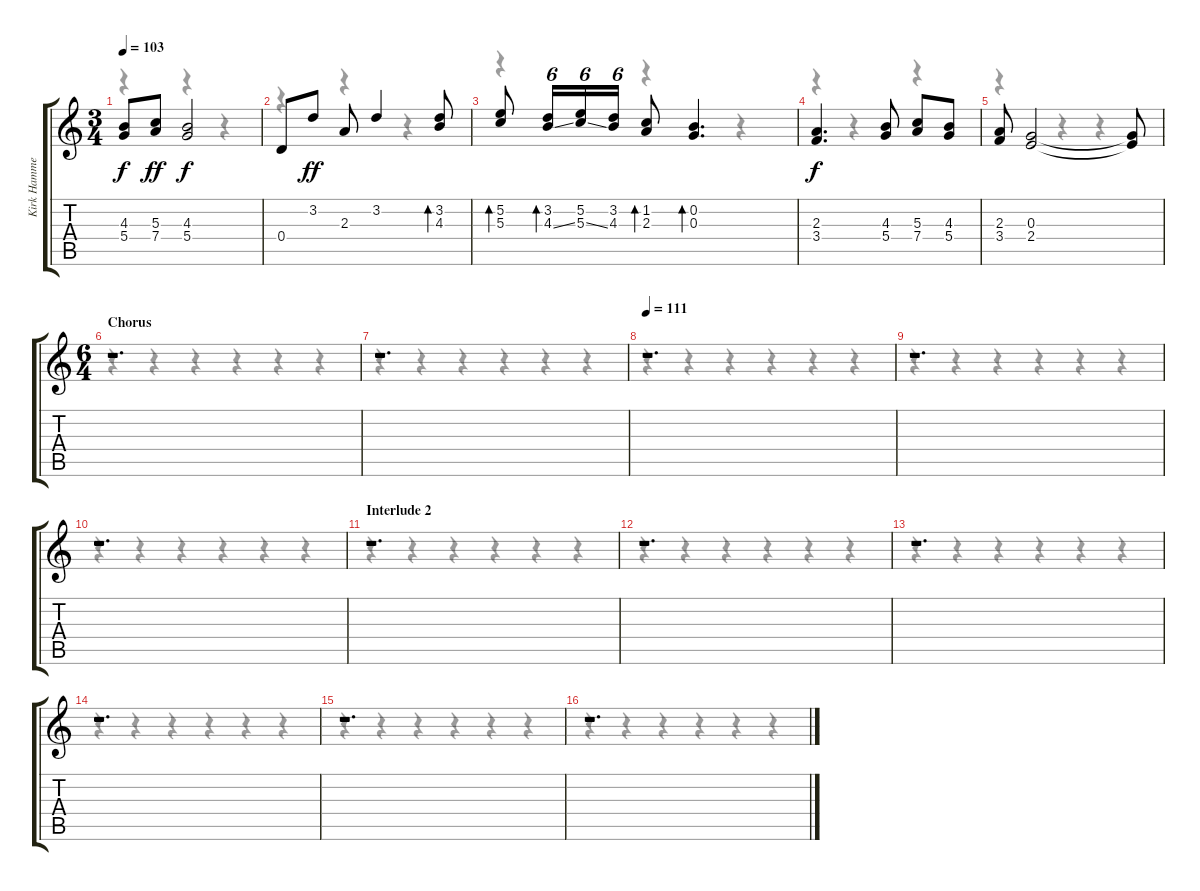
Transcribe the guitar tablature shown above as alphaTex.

\track ("Kirk Hammett (Lead Acoustic)" "Kirk Hamme") {instrument acousticguitarsteel}
\staff {score tabs}
\tuning (E4 B3 G3 D3 A2 E2) {hide}
\voice
\ts (3 4)
\tempo 103
\clef g2
\ks c
(4.3 5.4).8{dy f} (5.3 7.4).8{dy ff} (4.3 5.4).2{dy f} |
0.4.8 3.2.8{dy ff} 2.3.8 3.2.4 (3.2 4.3).8{bd 60} |
(5.2 5.3).8{bd 60} (3.2 4.3{ss}).16{tu (6 4) bd 60} (5.2 5.3{ss}).16{tu (6 4)} (3.2 4.3).16{tu (6 4)} (1.2 2.3).8{bd 60} (0.2 0.3).4{d bd 60} |
(2.3 3.4).4{d dy f} (4.3 5.4).8 (5.3 7.4).8 (4.3 5.4).8 |
(2.3 3.4).8 (0.3 2.4).2 (0.3{t} 2.4{t}).8 |
\ts (6 4)
\section ("" "Chorus")
r.1{d} |
r.1{d} |
\tempo 111
r.1{d} |
r.1{d} |
r.1{d} |
\section ("" "Interlude 2")
r.1{d} |
r.1{d} |
r.1{d} |
r.1{d} |
r.1{d} |
r.1{d}
\voice
\clef g2
\ottava regular
\simile none
\ks c
r.4{dy f} r.4 r.4 |
r.4 r.4 r.4 |
r.4{bd 60} r.4{bd 60} r.4 |
r.4 r.4 r.4 |
r.4 r.4 r.4 |
r.4 r.4 r.4 r.4 r.4 r.4 |
r.4 r.4 r.4 r.4 r.4 r.4 |
r.4 r.4 r.4 r.4 r.4 r.4 |
r.4 r.4 r.4 r.4 r.4 r.4 |
r.4 r.4 r.4 r.4 r.4 r.4 |
r.4 r.4 r.4 r.4 r.4 r.4 |
r.4 r.4 r.4 r.4 r.4 r.4 |
r.4 r.4 r.4 r.4 r.4 r.4 |
r.4 r.4 r.4 r.4 r.4 r.4 |
r.4 r.4 r.4 r.4 r.4 r.4 |
r.4 r.4 r.4 r.4 r.4 r.4
